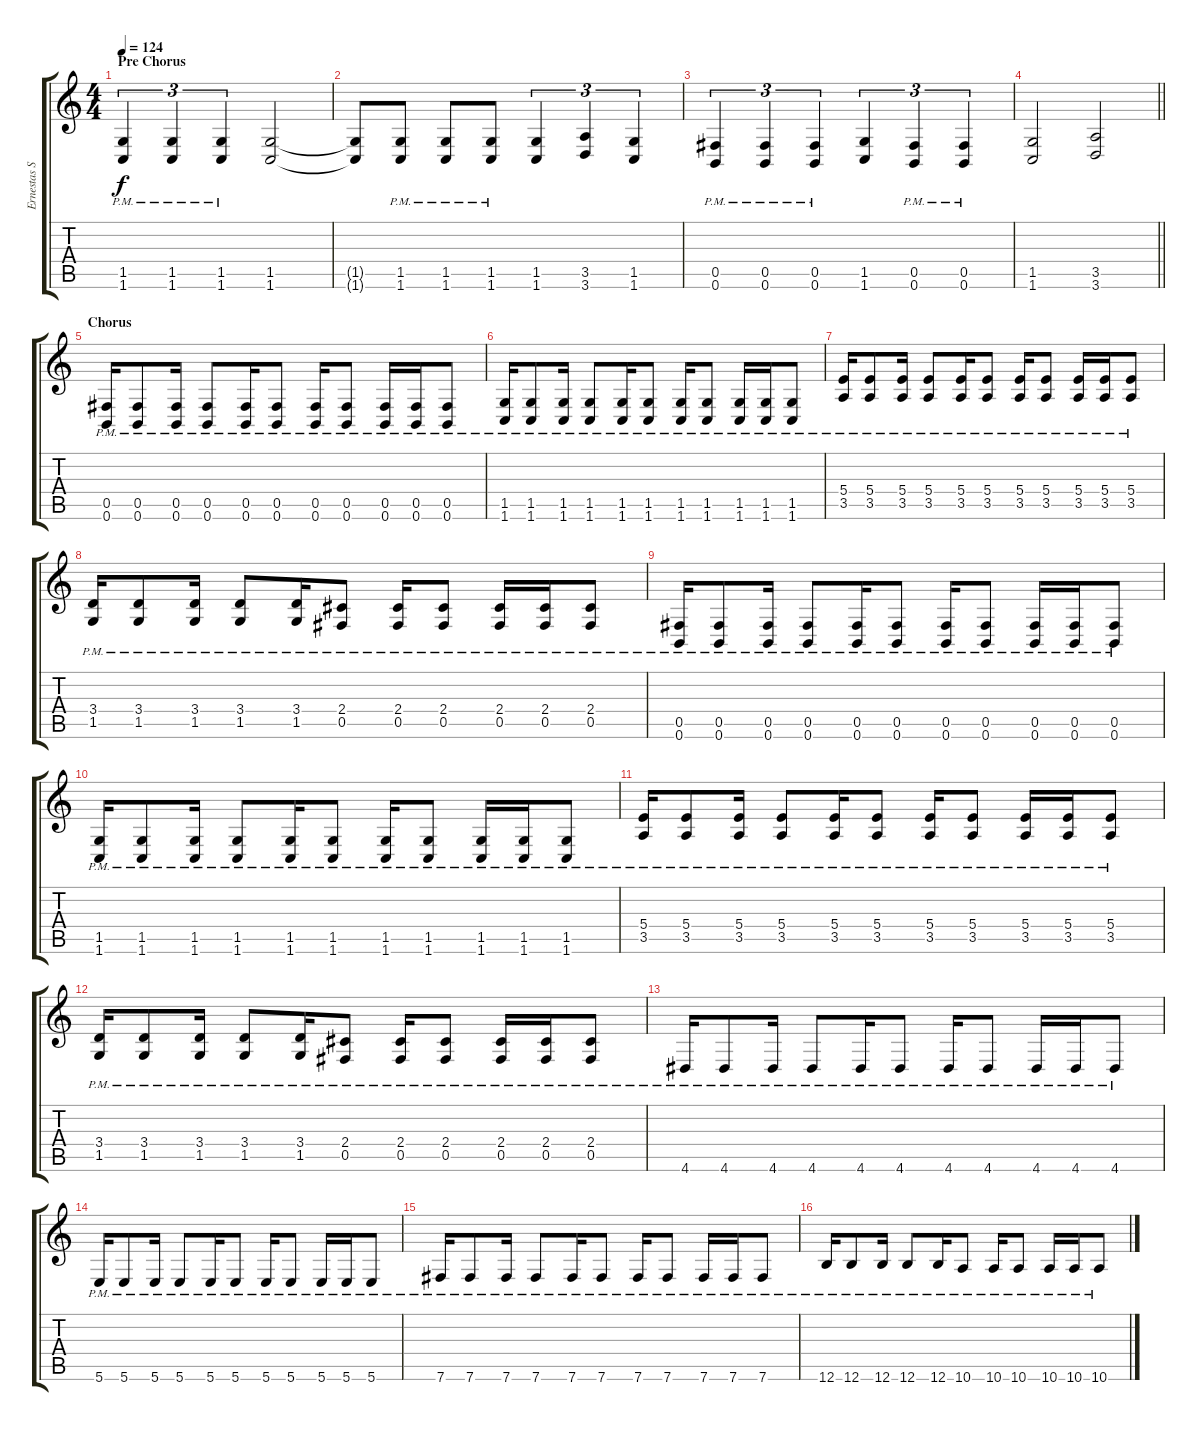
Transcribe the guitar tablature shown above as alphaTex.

\track ("Ernestas Skripkiunas" "Ernestas S") {instrument overdrivenguitar}
\staff {score tabs}
\tuning (Db4 Ab3 E3 B2 Gb2 B1) {hide}
\ts (4 4)
\section ("" "Pre Chorus")
\tempo 124
\clef g2
\ks c
(1.5{pm} 1.6{pm}).4{tu (3 2) dy f} (1.5{pm} 1.6{pm}).4{tu (3 2)} (1.5{pm} 1.6{pm}).4{tu (3 2)} (1.5 1.6).2 |
(1.5{t} 1.6{t}).8 (1.5{pm} 1.6{pm}).8 (1.5{pm} 1.6{pm}).8 (1.5{pm} 1.6{pm}).8 (1.5 1.6).4{tu (3 2)} (3.5 3.6).4{tu (3 2)} (1.5 1.6).4{tu (3 2)} |
(0.5{pm} 0.6{pm}).4{tu (3 2)} (0.5{pm} 0.6{pm}).4{tu (3 2)} (0.5{pm} 0.6{pm}).4{tu (3 2)} (1.5 1.6).4{tu (3 2)} (0.5{pm} 0.6{pm}).4{tu (3 2)} (0.5{pm} 0.6{pm}).4{tu (3 2)} |
\barLineRight lightlight
(1.5 1.6).2 (3.5 3.6).2 |
\section ("" "Chorus")
(0.5{pm} 0.6{pm}).16 (0.5{pm} 0.6{pm}).8 (0.5{pm} 0.6{pm}).16 (0.5{pm} 0.6{pm}).8 (0.5{pm} 0.6{pm}).16 (0.5{pm} 0.6{pm}).8 (0.5{pm} 0.6{pm}).16 (0.5{pm} 0.6{pm}).8 (0.5{pm} 0.6{pm}).16 (0.5{pm} 0.6{pm}).16 (0.5{pm} 0.6{pm}).8 |
(1.5{pm} 1.6{pm}).16 (1.5{pm} 1.6{pm}).8 (1.5{pm} 1.6{pm}).16 (1.5{pm} 1.6{pm}).8 (1.5{pm} 1.6{pm}).16 (1.5{pm} 1.6{pm}).8 (1.5{pm} 1.6{pm}).16 (1.5{pm} 1.6{pm}).8 (1.5{pm} 1.6{pm}).16 (1.5{pm} 1.6{pm}).16 (1.5{pm} 1.6{pm}).8 |
(5.4{pm} 3.5{pm}).16 (5.4{pm} 3.5{pm}).8 (5.4{pm} 3.5{pm}).16 (5.4{pm} 3.5{pm}).8 (5.4{pm} 3.5{pm}).16 (5.4{pm} 3.5{pm}).8 (5.4{pm} 3.5{pm}).16 (5.4{pm} 3.5{pm}).8 (5.4{pm} 3.5{pm}).16 (5.4{pm} 3.5{pm}).16 (5.4{pm} 3.5{pm}).8 |
(3.4{pm} 1.5{pm}).16 (3.4{pm} 1.5{pm}).8 (3.4{pm} 1.5{pm}).16 (3.4{pm} 1.5{pm}).8 (3.4{pm} 1.5{pm}).16 (2.4{pm} 0.5{pm}).8 (2.4{pm} 0.5{pm}).16 (2.4{pm} 0.5{pm}).8 (2.4{pm} 0.5{pm}).16 (2.4{pm} 0.5{pm}).16 (2.4{pm} 0.5{pm}).8 |
(0.5{pm} 0.6{pm}).16 (0.5{pm} 0.6{pm}).8 (0.5{pm} 0.6{pm}).16 (0.5{pm} 0.6{pm}).8 (0.5{pm} 0.6{pm}).16 (0.5{pm} 0.6{pm}).8 (0.5{pm} 0.6{pm}).16 (0.5{pm} 0.6{pm}).8 (0.5{pm} 0.6{pm}).16 (0.5{pm} 0.6{pm}).16 (0.5{pm} 0.6{pm}).8 |
(1.5{pm} 1.6{pm}).16 (1.5{pm} 1.6{pm}).8 (1.5{pm} 1.6{pm}).16 (1.5{pm} 1.6{pm}).8 (1.5{pm} 1.6{pm}).16 (1.5{pm} 1.6{pm}).8 (1.5{pm} 1.6{pm}).16 (1.5{pm} 1.6{pm}).8 (1.5{pm} 1.6{pm}).16 (1.5{pm} 1.6{pm}).16 (1.5{pm} 1.6{pm}).8 |
(5.4{pm} 3.5{pm}).16 (5.4{pm} 3.5{pm}).8 (5.4{pm} 3.5{pm}).16 (5.4{pm} 3.5{pm}).8 (5.4{pm} 3.5{pm}).16 (5.4{pm} 3.5{pm}).8 (5.4{pm} 3.5{pm}).16 (5.4{pm} 3.5{pm}).8 (5.4{pm} 3.5{pm}).16 (5.4{pm} 3.5{pm}).16 (5.4{pm} 3.5{pm}).8 |
(3.4{pm} 1.5{pm}).16 (3.4{pm} 1.5{pm}).8 (3.4{pm} 1.5{pm}).16 (3.4{pm} 1.5{pm}).8 (3.4{pm} 1.5{pm}).16 (2.4{pm} 0.5{pm}).8 (2.4{pm} 0.5{pm}).16 (2.4{pm} 0.5{pm}).8 (2.4{pm} 0.5{pm}).16 (2.4{pm} 0.5{pm}).16 (2.4{pm} 0.5{pm}).8 |
4.6{pm}.16 4.6{pm}.8 4.6{pm}.16 4.6{pm}.8 4.6{pm}.16 4.6{pm}.8 4.6{pm}.16 4.6{pm}.8 4.6{pm}.16 4.6{pm}.16 4.6{pm}.8 |
5.6{pm}.16 5.6{pm}.8 5.6{pm}.16 5.6{pm}.8 5.6{pm}.16 5.6{pm}.8 5.6{pm}.16 5.6{pm}.8 5.6{pm}.16 5.6{pm}.16 5.6{pm}.8 |
7.6{pm}.16 7.6{pm}.8 7.6{pm}.16 7.6{pm}.8 7.6{pm}.16 7.6{pm}.8 7.6{pm}.16 7.6{pm}.8 7.6{pm}.16 7.6{pm}.16 7.6{pm}.8 |
12.6{pm}.16 12.6{pm}.8 12.6{pm}.16 12.6{pm}.8 12.6{pm}.16 10.6{pm}.8 10.6{pm}.16 10.6{pm}.8 10.6{pm}.16 10.6{pm}.16 10.6{pm}.8
